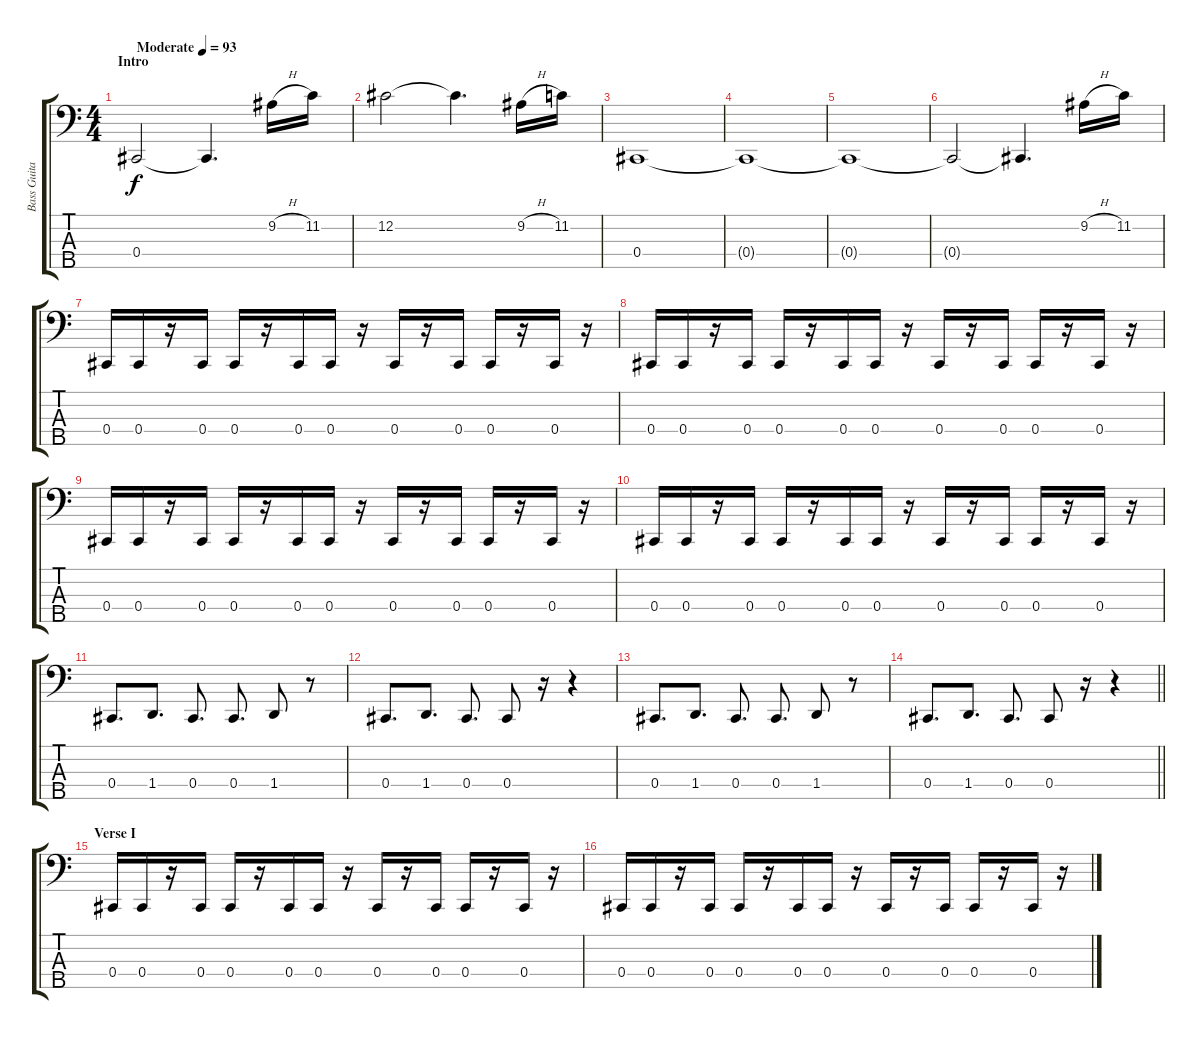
\track ("Bass Guitar" "Bass Guita") {instrument electricbassfinger}
\staff {score tabs}
\tuning (Gb2 Db2 Ab1 Db1 Ab0) {hide}
\ts (4 4)
\section ("" "Intro")
\tempo (93 "Moderate")
\clef f4
\ks c
0.4.2{dy f instrument electricbassfinger} 0.4{t}.4{d} 9.2{h}.16 11.2.16 |
12.2.2 12.2{t}.4{d} 9.2{h}.16 11.2.16 |
0.4.1 |
0.4{t}.1 |
0.4{t}.1 |
0.4{t}.2 0.4{t}.4{d} 9.2{h}.16 11.2.16 |
0.4.16 0.4.16 r.16 0.4.16 0.4.16 r.16 0.4.16 0.4.16 r.16 0.4.16 r.16 0.4.16 0.4.16 r.16 0.4.16 r.16 |
0.4.16 0.4.16 r.16 0.4.16 0.4.16 r.16 0.4.16 0.4.16 r.16 0.4.16 r.16 0.4.16 0.4.16 r.16 0.4.16 r.16 |
0.4.16 0.4.16 r.16 0.4.16 0.4.16 r.16 0.4.16 0.4.16 r.16 0.4.16 r.16 0.4.16 0.4.16 r.16 0.4.16 r.16 |
0.4.16 0.4.16 r.16 0.4.16 0.4.16 r.16 0.4.16 0.4.16 r.16 0.4.16 r.16 0.4.16 0.4.16 r.16 0.4.16 r.16 |
0.4.8{d} 1.4.8{d} 0.4.8{d} 0.4.8{d} 1.4.8 r.8 |
0.4.8{d} 1.4.8{d} 0.4.8{d} 0.4.8 r.16 r.4 |
0.4.8{d} 1.4.8{d} 0.4.8{d} 0.4.8{d} 1.4.8 r.8 |
\barLineRight lightlight
0.4.8{d} 1.4.8{d} 0.4.8{d} 0.4.8 r.16 r.4 |
\section ("" "Verse I")
0.4.16 0.4.16 r.16 0.4.16 0.4.16 r.16 0.4.16 0.4.16 r.16 0.4.16 r.16 0.4.16 0.4.16 r.16 0.4.16 r.16 |
0.4.16 0.4.16 r.16 0.4.16 0.4.16 r.16 0.4.16 0.4.16 r.16 0.4.16 r.16 0.4.16 0.4.16 r.16 0.4.16 r.16
